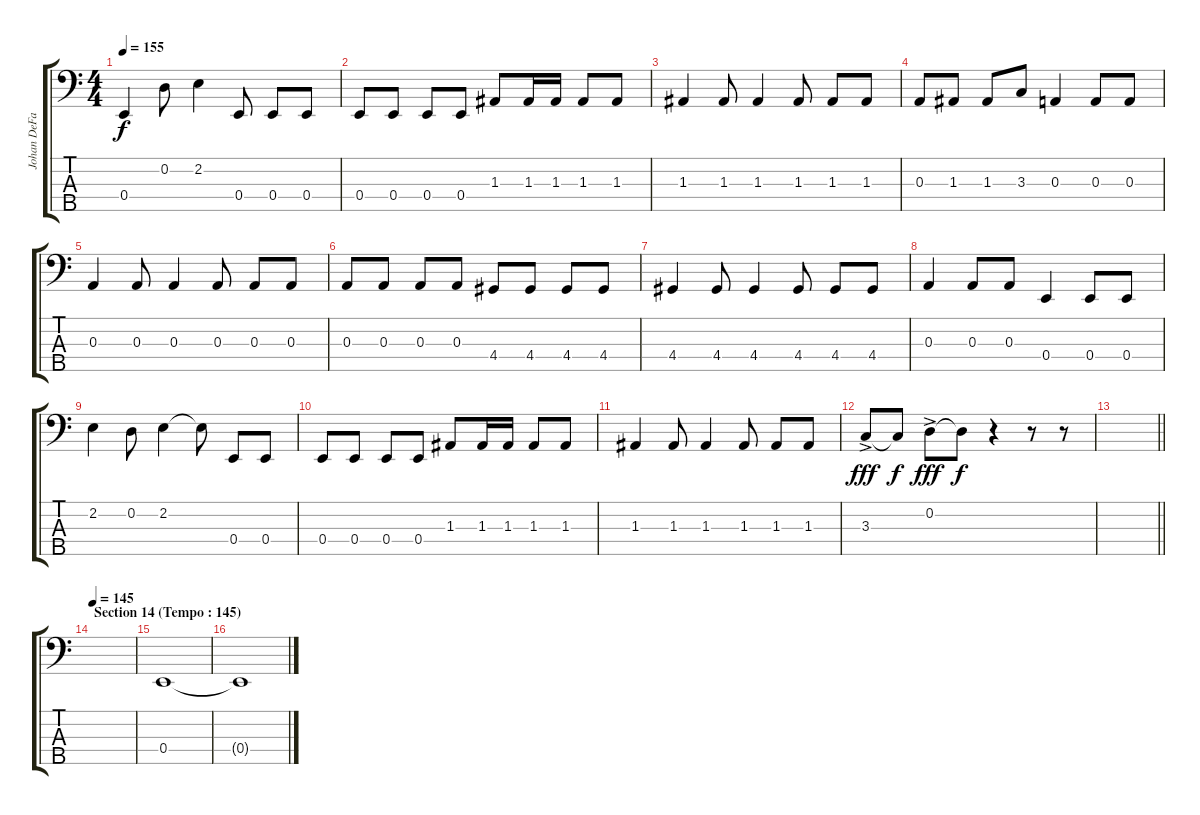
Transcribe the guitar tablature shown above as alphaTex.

\track ("Johan DeFarfalla" "Johan DeFa") {instrument electricbassfinger}
\staff {score tabs}
\tuning (G2 D2 A1 E1 B0) {hide}
\ts (4 4)
\tempo 155
\clef f4
\ks c
0.4.4{dy f} 0.2.8 2.2.4 0.4.8 0.4.8 0.4.8 |
0.4.8 0.4.8 0.4.8 0.4.8 1.3.8 1.3.16 1.3.16 1.3.8 1.3.8 |
1.3.4 1.3.8 1.3.4 1.3.8 1.3.8 1.3.8 |
0.3.8 1.3.8 1.3.8 3.3.8 0.3.4 0.3.8 0.3.8 |
0.3.4 0.3.8 0.3.4 0.3.8 0.3.8 0.3.8 |
0.3.8 0.3.8 0.3.8 0.3.8 4.4.8 4.4.8 4.4.8 4.4.8 |
4.4.4 4.4.8 4.4.4 4.4.8 4.4.8 4.4.8 |
0.3.4 0.3.8 0.3.8 0.4.4 0.4.8 0.4.8 |
2.2.4 0.2.8 2.2.4 2.2{t}.8 0.4.8 0.4.8 |
0.4.8 0.4.8 0.4.8 0.4.8 1.3.8 1.3.16 1.3.16 1.3.8 1.3.8 |
1.3.4 1.3.8 1.3.4 1.3.8 1.3.8 1.3.8 |
3.3{ac}.8{dy fff} 3.3{t}.8{dy f} 0.2{ac}.8{dy fff} 0.2{t}.8{dy f} r.4 r.8 r.8 |
\barLineRight lightlight
|
\section ("" "Section 14 (Tempo : 145)")
\tempo 145
|
0.4.1 |
0.4{t}.1
